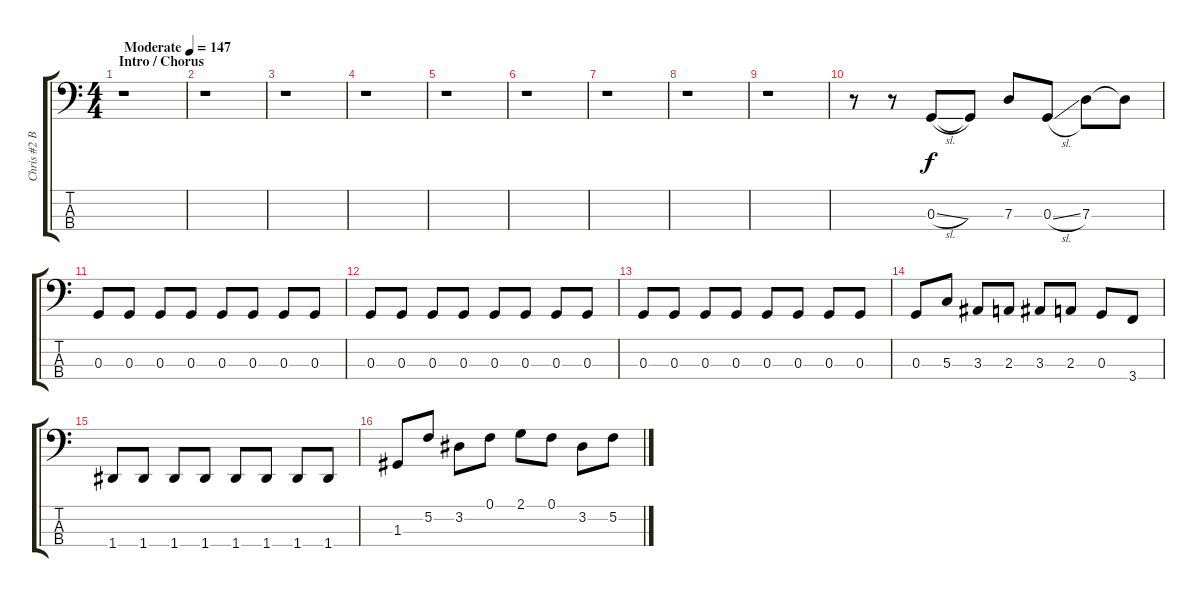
\track ("Chris #2 Bass" "Chris #2 B") {instrument electricbasspick}
\staff {score tabs}
\tuning (F2 C2 G1 D1) {hide}
\ts (4 4)
\section ("" "Intro / Chorus")
\tempo (147 "Moderate")
\clef f4
\ks c
r.1{dy f instrument electricbasspick} |
r.1 |
r.1 |
r.1 |
r.1 |
r.1 |
r.1 |
r.1 |
r.1 |
r.8 r.8 0.3{sl}.8 0.3{t}.8 7.3.8 0.3{sl}.8 7.3.8 7.3{t}.8 |
0.3.8 0.3.8 0.3.8 0.3.8 0.3.8 0.3.8 0.3.8 0.3.8 |
0.3.8 0.3.8 0.3.8 0.3.8 0.3.8 0.3.8 0.3.8 0.3.8 |
0.3.8 0.3.8 0.3.8 0.3.8 0.3.8 0.3.8 0.3.8 0.3.8 |
0.3.8 5.3.8 3.3.8 2.3.8 3.3.8 2.3.8 0.3.8 3.4.8 |
1.4.8 1.4.8 1.4.8 1.4.8 1.4.8 1.4.8 1.4.8 1.4.8 |
1.3.8 5.2.8 3.2.8 0.1.8 2.1.8 0.1.8 3.2.8 5.2.8
